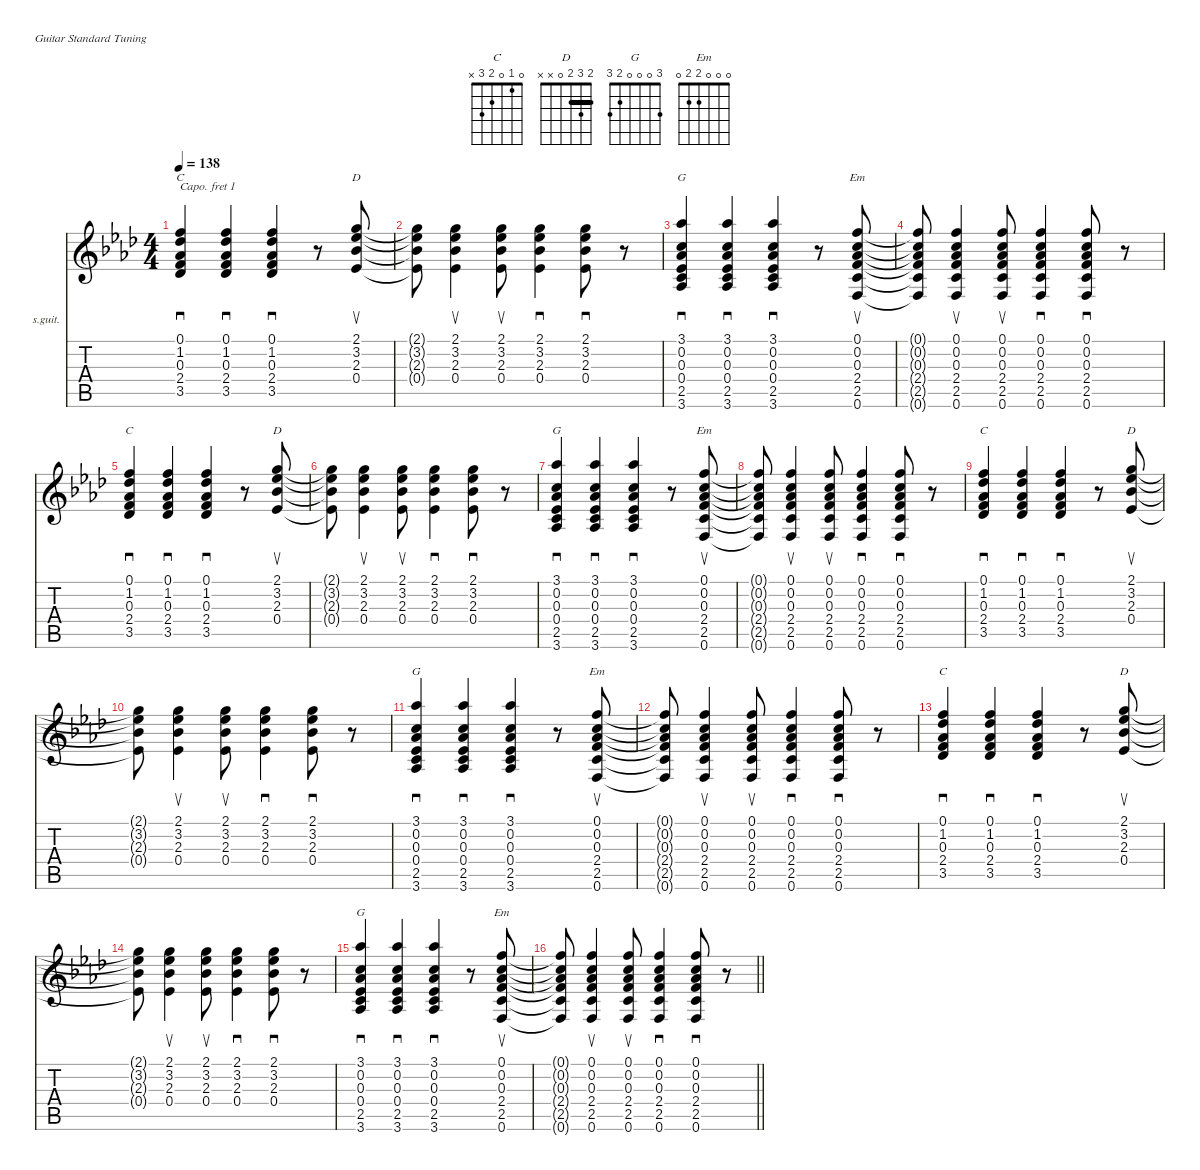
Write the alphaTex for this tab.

\defaultSystemsLayout 4
\hideDynamics
\bracketExtendMode nobrackets
\firstSystemTrackNameOrientation horizontal
\otherSystemsTrackNameOrientation horizontal
\track ("cowboy chords 05" "s.guit.") {instrument acousticguitarsteel}
\staff {score tabs}
\capo 1
\tuning (E4 B3 G3 D3 A2 E2)
\chord ("C" 0 1 0 2 3 x) {showfingering false}
\chord ("D" 2 3 2 0 x x) {showfingering false barre 2}
\chord ("G" 3 0 0 0 2 3) {showfingering false}
\chord ("Em" 0 0 0 2 2 0) {showfingering false}
\ts (4 4)
\tempo 138
\clef g2
\ks ab
(3.5{acc b} 2.4{acc forcenatural} 0.3{acc b} 1.2{acc b} 0.1{acc forcenatural}).4{sd ch "C" dy mf beam Up} (3.5{acc b} 2.4{acc forcenatural} 0.3{acc b} 1.2{acc b} 0.1{acc forcenatural}).4{sd beam Up} (3.5{acc b} 2.4{acc forcenatural} 0.3{acc b} 1.2{acc b} 0.1{acc forcenatural}).4{sd beam Up} r.8{beam Up} (0.4{acc b} 2.3{acc b} 3.2{acc b} 2.1{acc forcenatural}).8{su ch "D" beam Down} |
(2.1{t acc forcenatural} 3.2{t acc b} 2.3{t acc b} 0.4{t acc b}).8{beam Down} (0.4{acc b} 2.3{acc b} 3.2{acc b} 2.1{acc forcenatural}).4{su beam Down} (0.4{acc b} 2.3{acc b} 3.2{acc b} 2.1{acc forcenatural}).8{su beam Down} (0.4{acc b} 2.3{acc b} 3.2{acc b} 2.1{acc forcenatural}).4{sd beam Down} (0.4{acc b} 2.3{acc b} 3.2{acc b} 2.1{acc forcenatural}).8{sd beam Down} r.8{beam Down} |
(2.5{acc forcenatural} 0.4{acc b} 0.3{acc b} 0.2{acc forcenatural} 3.1{acc b} 3.6{acc b}).4{sd ch "G" beam Up} (2.5{acc forcenatural} 0.4{acc b} 0.3{acc b} 0.2{acc forcenatural} 3.1{acc b} 3.6{acc b}).4{sd beam Up} (2.5{acc forcenatural} 0.4{acc b} 0.3{acc b} 0.2{acc forcenatural} 3.1{acc b} 3.6{acc b}).4{sd beam Up} r.8{beam Up} (2.4{acc forcenatural} 0.3{acc b} 0.2{acc forcenatural} 0.1{acc forcenatural} 0.6{acc forcenatural} 2.5{acc forcenatural}).8{su ch "Em" beam Up} |
(0.1{t acc forcenatural} 0.2{t acc forcenatural} 0.3{t acc b} 2.4{t acc forcenatural} 0.6{t acc forcenatural} 2.5{t acc forcenatural}).8{beam Up} (2.4{acc forcenatural} 0.3{acc b} 0.2{acc forcenatural} 0.1{acc forcenatural} 0.6{acc forcenatural} 2.5{acc forcenatural}).4{su beam Up} (2.4{acc forcenatural} 0.3{acc b} 0.2{acc forcenatural} 0.1{acc forcenatural} 0.6{acc forcenatural} 2.5{acc forcenatural}).8{su beam Up} (2.4{acc forcenatural} 0.3{acc b} 0.2{acc forcenatural} 0.1{acc forcenatural} 0.6{acc forcenatural} 2.5{acc forcenatural}).4{sd beam Up} (2.4{acc forcenatural} 0.3{acc b} 0.2{acc forcenatural} 0.1{acc forcenatural} 0.6{acc forcenatural} 2.5{acc forcenatural}).8{sd beam Up} r.8{beam Up} |
(3.5{acc b} 2.4{acc forcenatural} 0.3{acc b} 1.2{acc b} 0.1{acc forcenatural}).4{sd ch "C" beam Up} (3.5{acc b} 2.4{acc forcenatural} 0.3{acc b} 1.2{acc b} 0.1{acc forcenatural}).4{sd beam Up} (3.5{acc b} 2.4{acc forcenatural} 0.3{acc b} 1.2{acc b} 0.1{acc forcenatural}).4{sd beam Up} r.8{beam Up} (0.4{acc b} 2.3{acc b} 3.2{acc b} 2.1{acc forcenatural}).8{su ch "D" beam Down} |
(2.1{t acc forcenatural} 3.2{t acc b} 2.3{t acc b} 0.4{t acc b}).8{beam Down} (0.4{acc b} 2.3{acc b} 3.2{acc b} 2.1{acc forcenatural}).4{su beam Down} (0.4{acc b} 2.3{acc b} 3.2{acc b} 2.1{acc forcenatural}).8{su beam Down} (0.4{acc b} 2.3{acc b} 3.2{acc b} 2.1{acc forcenatural}).4{sd beam Down} (0.4{acc b} 2.3{acc b} 3.2{acc b} 2.1{acc forcenatural}).8{sd beam Down} r.8{beam Down} |
(2.5{acc forcenatural} 0.4{acc b} 0.3{acc b} 0.2{acc forcenatural} 3.1{acc b} 3.6{acc b}).4{sd ch "G" beam Up} (2.5{acc forcenatural} 0.4{acc b} 0.3{acc b} 0.2{acc forcenatural} 3.1{acc b} 3.6{acc b}).4{sd beam Up} (2.5{acc forcenatural} 0.4{acc b} 0.3{acc b} 0.2{acc forcenatural} 3.1{acc b} 3.6{acc b}).4{sd beam Up} r.8{beam Up} (2.4{acc forcenatural} 0.3{acc b} 0.2{acc forcenatural} 0.1{acc forcenatural} 0.6{acc forcenatural} 2.5{acc forcenatural}).8{su ch "Em" beam Up} |
(0.1{t acc forcenatural} 0.2{t acc forcenatural} 0.3{t acc b} 2.4{t acc forcenatural} 0.6{t acc forcenatural} 2.5{t acc forcenatural}).8{beam Up} (2.4{acc forcenatural} 0.3{acc b} 0.2{acc forcenatural} 0.1{acc forcenatural} 0.6{acc forcenatural} 2.5{acc forcenatural}).4{su beam Up} (2.4{acc forcenatural} 0.3{acc b} 0.2{acc forcenatural} 0.1{acc forcenatural} 0.6{acc forcenatural} 2.5{acc forcenatural}).8{su beam Up} (2.4{acc forcenatural} 0.3{acc b} 0.2{acc forcenatural} 0.1{acc forcenatural} 0.6{acc forcenatural} 2.5{acc forcenatural}).4{sd beam Up} (2.4{acc forcenatural} 0.3{acc b} 0.2{acc forcenatural} 0.1{acc forcenatural} 0.6{acc forcenatural} 2.5{acc forcenatural}).8{sd beam Up} r.8{beam Up} |
(3.5{acc b} 2.4{acc forcenatural} 0.3{acc b} 1.2{acc b} 0.1{acc forcenatural}).4{sd ch "C" beam Up} (3.5{acc b} 2.4{acc forcenatural} 0.3{acc b} 1.2{acc b} 0.1{acc forcenatural}).4{sd beam Up} (3.5{acc b} 2.4{acc forcenatural} 0.3{acc b} 1.2{acc b} 0.1{acc forcenatural}).4{sd beam Up} r.8{beam Up} (0.4{acc b} 2.3{acc b} 3.2{acc b} 2.1{acc forcenatural}).8{su ch "D" beam Down} |
(2.1{t acc forcenatural} 3.2{t acc b} 2.3{t acc b} 0.4{t acc b}).8{beam Down} (0.4{acc b} 2.3{acc b} 3.2{acc b} 2.1{acc forcenatural}).4{su beam Down} (0.4{acc b} 2.3{acc b} 3.2{acc b} 2.1{acc forcenatural}).8{su beam Down} (0.4{acc b} 2.3{acc b} 3.2{acc b} 2.1{acc forcenatural}).4{sd beam Down} (0.4{acc b} 2.3{acc b} 3.2{acc b} 2.1{acc forcenatural}).8{sd beam Down} r.8{beam Down} |
(2.5{acc forcenatural} 0.4{acc b} 0.3{acc b} 0.2{acc forcenatural} 3.1{acc b} 3.6{acc b}).4{sd ch "G" beam Up} (2.5{acc forcenatural} 0.4{acc b} 0.3{acc b} 0.2{acc forcenatural} 3.1{acc b} 3.6{acc b}).4{sd beam Up} (2.5{acc forcenatural} 0.4{acc b} 0.3{acc b} 0.2{acc forcenatural} 3.1{acc b} 3.6{acc b}).4{sd beam Up} r.8{beam Up} (2.4{acc forcenatural} 0.3{acc b} 0.2{acc forcenatural} 0.1{acc forcenatural} 0.6{acc forcenatural} 2.5{acc forcenatural}).8{su ch "Em" beam Up} |
(0.1{t acc forcenatural} 0.2{t acc forcenatural} 0.3{t acc b} 2.4{t acc forcenatural} 0.6{t acc forcenatural} 2.5{t acc forcenatural}).8{beam Up} (2.4{acc forcenatural} 0.3{acc b} 0.2{acc forcenatural} 0.1{acc forcenatural} 0.6{acc forcenatural} 2.5{acc forcenatural}).4{su beam Up} (2.4{acc forcenatural} 0.3{acc b} 0.2{acc forcenatural} 0.1{acc forcenatural} 0.6{acc forcenatural} 2.5{acc forcenatural}).8{su beam Up} (2.4{acc forcenatural} 0.3{acc b} 0.2{acc forcenatural} 0.1{acc forcenatural} 0.6{acc forcenatural} 2.5{acc forcenatural}).4{sd beam Up} (2.4{acc forcenatural} 0.3{acc b} 0.2{acc forcenatural} 0.1{acc forcenatural} 0.6{acc forcenatural} 2.5{acc forcenatural}).8{sd beam Up} r.8{beam Up} |
(3.5{acc b} 2.4{acc forcenatural} 0.3{acc b} 1.2{acc b} 0.1{acc forcenatural}).4{sd ch "C" beam Up} (3.5{acc b} 2.4{acc forcenatural} 0.3{acc b} 1.2{acc b} 0.1{acc forcenatural}).4{sd beam Up} (3.5{acc b} 2.4{acc forcenatural} 0.3{acc b} 1.2{acc b} 0.1{acc forcenatural}).4{sd beam Up} r.8{beam Up} (0.4{acc b} 2.3{acc b} 3.2{acc b} 2.1{acc forcenatural}).8{su ch "D" beam Down} |
(2.1{t acc forcenatural} 3.2{t acc b} 2.3{t acc b} 0.4{t acc b}).8{beam Down} (0.4{acc b} 2.3{acc b} 3.2{acc b} 2.1{acc forcenatural}).4{su beam Down} (0.4{acc b} 2.3{acc b} 3.2{acc b} 2.1{acc forcenatural}).8{su beam Down} (0.4{acc b} 2.3{acc b} 3.2{acc b} 2.1{acc forcenatural}).4{sd beam Down} (0.4{acc b} 2.3{acc b} 3.2{acc b} 2.1{acc forcenatural}).8{sd beam Down} r.8{beam Down} |
(2.5{acc forcenatural} 0.4{acc b} 0.3{acc b} 0.2{acc forcenatural} 3.1{acc b} 3.6{acc b}).4{sd ch "G" beam Up} (2.5{acc forcenatural} 0.4{acc b} 0.3{acc b} 0.2{acc forcenatural} 3.1{acc b} 3.6{acc b}).4{sd beam Up} (2.5{acc forcenatural} 0.4{acc b} 0.3{acc b} 0.2{acc forcenatural} 3.1{acc b} 3.6{acc b}).4{sd beam Up} r.8{beam Up} (2.4{acc forcenatural} 0.3{acc b} 0.2{acc forcenatural} 0.1{acc forcenatural} 0.6{acc forcenatural} 2.5{acc forcenatural}).8{su ch "Em" beam Up} |
\barLineRight lightlight
(0.1{t acc forcenatural} 0.2{t acc forcenatural} 0.3{t acc b} 2.4{t acc forcenatural} 0.6{t acc forcenatural} 2.5{t acc forcenatural}).8{beam Up} (2.4{acc forcenatural} 0.3{acc b} 0.2{acc forcenatural} 0.1{acc forcenatural} 0.6{acc forcenatural} 2.5{acc forcenatural}).4{su beam Up} (2.4{acc forcenatural} 0.3{acc b} 0.2{acc forcenatural} 0.1{acc forcenatural} 0.6{acc forcenatural} 2.5{acc forcenatural}).8{su beam Up} (2.4{acc forcenatural} 0.3{acc b} 0.2{acc forcenatural} 0.1{acc forcenatural} 0.6{acc forcenatural} 2.5{acc forcenatural}).4{sd beam Up} (2.4{acc forcenatural} 0.3{acc b} 0.2{acc forcenatural} 0.1{acc forcenatural} 0.6{acc forcenatural} 2.5{acc forcenatural}).8{sd beam Up} r.8{beam Up}
